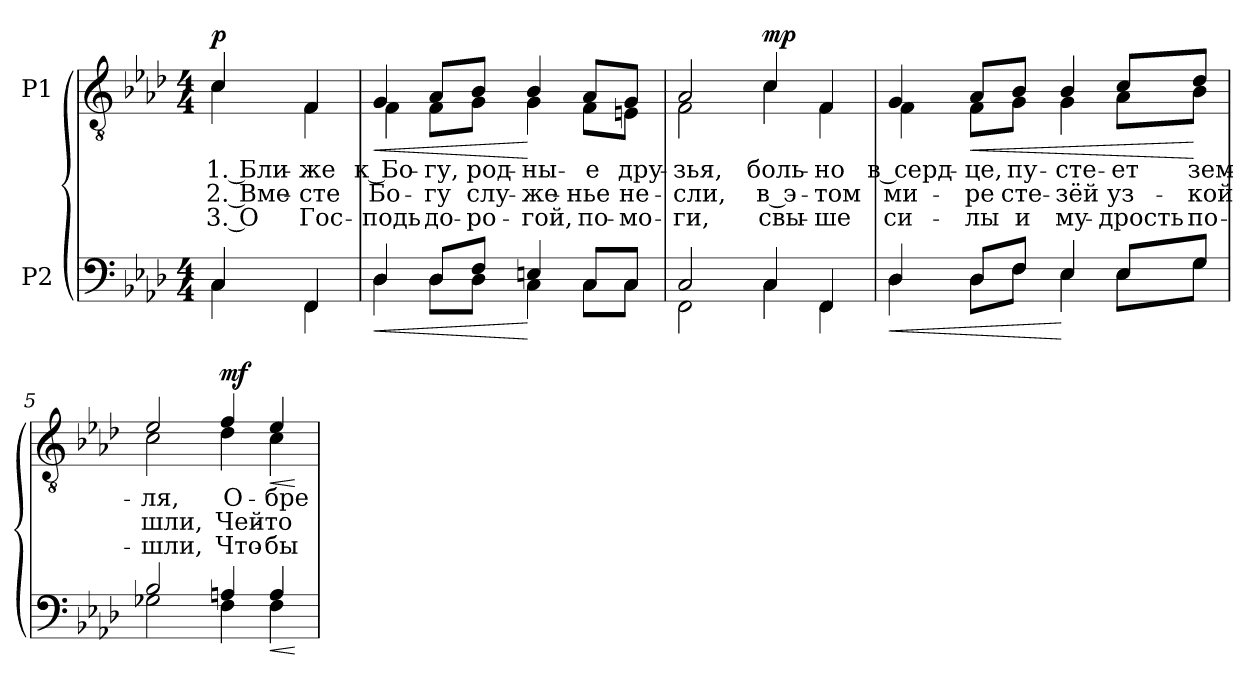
**kern	**dynam	**kern	**text	**text	**text	**dynam
*part2	*part2	*part1	*part1	*part1	*part1	*part1
*staff2	*staff2	*staff1	*staff1	*staff1	*staff1	*staff1
*I"P2	*	*I"P1	*	*	*	*
!!LO:PB:g=z
*clefF4	*	*clefGv2	*	*	*	*
*	*	*ITrd7c12	*	*	*	*
*k[b-e-a-d-]	*	*k[b-e-a-d-]	*	*	*	*
*A-:	*	*A-:	*	*	*	*
*M4/4	*	*M4/4	*	*	*	*
=1	=1	=1	=1	=1	=1	=1
*^	*	*	*	*	*	*
!	!	!	!	!LO:LY:b:color=#000000	!LO:LY:b:color=#000000	!LO:LY:b:color=#000000	!
*	*	*	*^	*	*	*	*
4Ci/	4Ci\	.	4Ci/	4Ci\	1. Бли-	2. Вме-	3. О	p
!	!	!	!	!	!LO:LY:b:color=#000000	!LO:LY:b:color=#000000	!LO:LY:b:color=#000000	!
4FFi/	4FFi\	.	4FFi/	4FFi\	-же	-сте	Гос-	.
=2	=2	=2	=2	=2	=2	=2	=2	=2
!	!	!LO:HP:b	!	!	!	!	!	!
!	!	!	!	!	!LO:LY:b:color=#000000	!LO:LY:b:color=#000000	!LO:LY:b:color=#000000	!LO:HP:b
4D-i/	4D-i\	<	4GGi/	4FFi\	к Бо-	Бо-	-подь	<
!	!	!	!	!	!LO:LY:b:color=#000000	!LO:LY:b:color=#000000	!LO:LY:b:color=#000000	!
8D-i/L	8D-i\L	.	8AA-i/L	8FFi\L	-гу,	-гу	до-	.
!	!	!	!	!	!LO:LY:b:color=#000000	!LO:LY:b:color=#000000	!LO:LY:b:color=#000000	!
8Fi/J	8D-i\J	.	8BB-i/J	8GGi\J	род-	слу-	-ро-	.
!	!	!	!	!	!LO:LY:b:color=#000000	!LO:LY:b:color=#000000	!LO:LY:b:color=#000000	!
4Eni/	4Ci\	[	4BB-i/	4GGi\	-ны-	-же-	-гой,	[
!	!	!	!	!	!LO:LY:b:color=#000000	!LO:LY:b:color=#000000	!LO:LY:b:color=#000000	!
8Ci/L	8Ci\L	.	8AA-i/L	8FFi\L	-е	-нье	по-	.
!	!	!	!	!	!LO:LY:b:color=#000000	!LO:LY:b:color=#000000	!LO:LY:b:color=#000000	!
8Ci/J	8Ci\J	.	8GGi/J	8EEni\J	дру-	не-	-мо-	.
=3	=3	=3	=3	=3	=3	=3	=3	=3
!	!	!	!	!	!LO:LY:b:color=#000000	!LO:LY:b:color=#000000	!LO:LY:b:color=#000000	!
2Ci/	2FFi\	.	2AA-i/	2FFi\	-зья,	-сли,	-ги,	.
!	!	!	!	!	!LO:LY:b:color=#000000	!LO:LY:b:color=#000000	!LO:LY:b:color=#000000	!
4Ci/	4Ci\	.	4Ci/	4Ci\	боль-	в э-	свы-	mp
!	!	!	!	!	!LO:LY:b:color=#000000	!LO:LY:b:color=#000000	!LO:LY:b:color=#000000	!
4FFi/	4FFi\	.	4FFi/	4FFi\	-но	-том	-ше	.
=4	=4	=4	=4	=4	=4	=4	=4	=4
!	!	!LO:HP:b	!	!	!	!	!	!
!	!	!	!	!	!LO:LY:b:color=#000000	!LO:LY:b:color=#000000	!LO:LY:b:color=#000000	!
4D-i/	4D-i\	<	4GGi/	4FFi\	в серд-	ми-	си-	.
!	!	!	!	!	!LO:LY:b:color=#000000	!LO:LY:b:color=#000000	!LO:LY:b:color=#000000	!LO:HP:b
8D-i/L	8D-i\L	.	8AA-i/L	8FFi\L	-це,	-ре	-лы	<
!	!	!	!	!	!LO:LY:b:color=#000000	!LO:LY:b:color=#000000	!LO:LY:b:color=#000000	!
8Fi/J	8Fi\J	.	8BB-i/J	8GGi\J	пу-	сте-	и	.
!	!	!	!	!	!LO:LY:b:color=#000000	!LO:LY:b:color=#000000	!LO:LY:b:color=#000000	!
4E-i/	4E-i\	[	4BB-i/	4GGi\	-сте-	-зёй	му-	.
!	!	!	!	!	!LO:LY:b:color=#000000	!LO:LY:b:color=#000000	!LO:LY:b:color=#000000	!
8E-i/L	8E-i\L	.	8Ci/L	8AA-i\L	-ет	уз-	-дрость	.
!	!	!	!	!	!LO:LY:b:color=#000000	!LO:LY:b:color=#000000	!LO:LY:b:color=#000000	!
8Gi/J	8Gi\J	.	8D-i/J	8BB-i\J	зем-	-кой	по-	[
!!LO:LB:g=z	!!
=5	=5	=5	=5	=5	=5	=5	=5	=5
!	!	!	!	!	!LO:LY:b:color=#000000	!LO:LY:b:color=#000000	!LO:LY:b:color=#000000	!
2B-i/	2G-Xi\	.	2E-i/	2Ci\	-ля,	шли,	-шли,	.
!	!	!	!	!	!LO:LY:b:color=#000000	!LO:LY:b:color=#000000	!LO:LY:b:color=#000000	!
4Ani/	4Fi\	.	4Fi/	4D-i\	О-	Чей-	Что-	mf
!	!	!LO:HP:b	!	!	!	!	!	!
!	!	!	!	!	!LO:LY:b:color=#000000	!LO:LY:b:color=#000000	!LO:LY:b:color=#000000	!LO:HP:b
4Ai/	4Fi\	<	4E-i/	4Ci\	-бре-	-то	-бы	<
*v	*v	*	*	*	*	*	*	*
*	*	*v	*v	*	*	*	*
.	[	.	.	.	.	[
=	=	=	=	=	=	=
*-	*-	*-	*-	*-	*-	*-
